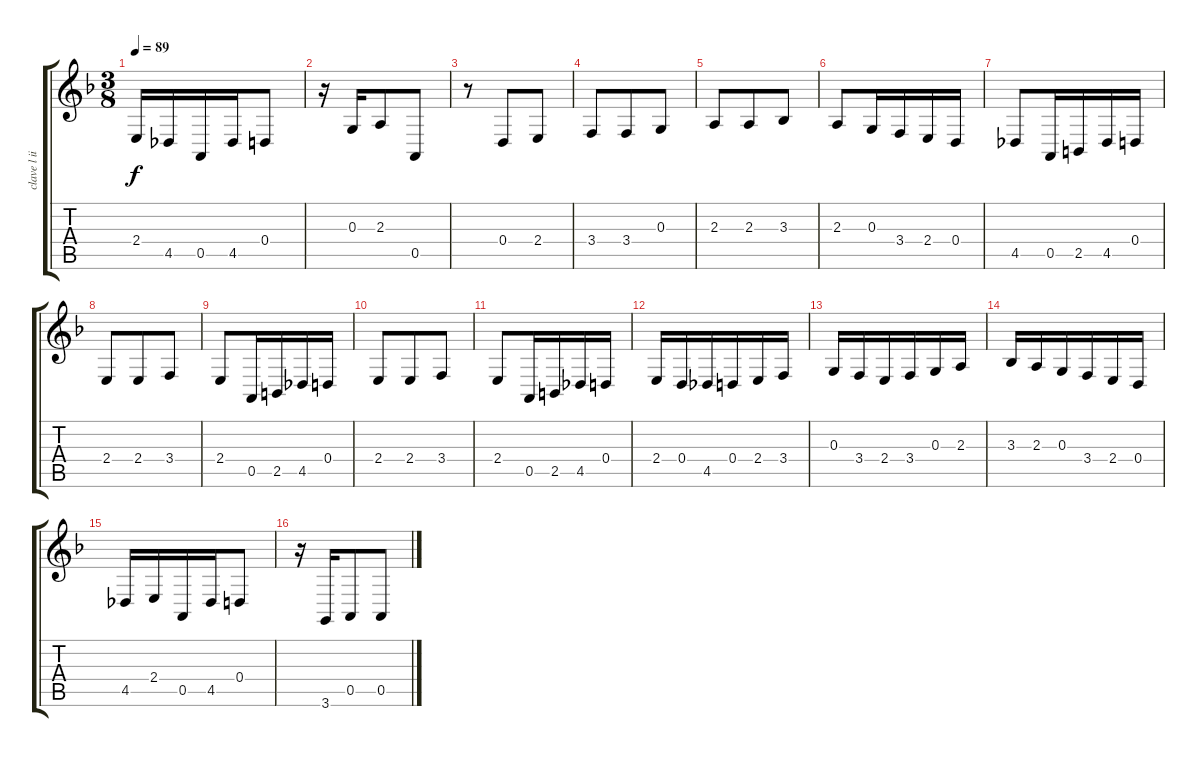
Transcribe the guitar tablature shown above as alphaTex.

\track ("clave l ii" "clave l ii") {instrument harpsichord}
\staff {score tabs}
\tuning (E4 B3 G3 D3 A2 E2) {hide}
\ts (3 8)
\tempo 89
\clef g2
\ks dminor
2.4.16{dy f} 4.5.16 0.5.16 4.5.16 0.4.8 |
r.16 0.3.16 2.3.8 0.5.8 |
r.8 0.4.8 2.4.8 |
3.4.8 3.4.8 0.3.8 |
2.3.8 2.3.8 3.3.8 |
2.3.8 0.3.16 3.4.16 2.4.16 0.4.16 |
4.5.8 0.5.16 2.5.16 4.5.16 0.4.16 |
2.4.8 2.4.8 3.4.8 |
2.4.8 0.5.16 2.5.16 4.5.16 0.4.16 |
2.4.8 2.4.8 3.4.8 |
2.4.8 0.5.16 2.5.16 4.5.16 0.4.16 |
2.4.16 0.4.16 4.5.16 0.4.16 2.4.16 3.4.16 |
0.3.16 3.4.16 2.4.16 3.4.16 0.3.16 2.3.16 |
3.3.16 2.3.16 0.3.16 3.4.16 2.4.16 0.4.16 |
4.5.16 2.4.16 0.5.16 4.5.16 0.4.8 |
r.16 3.6.16 0.5.8 0.5.8
